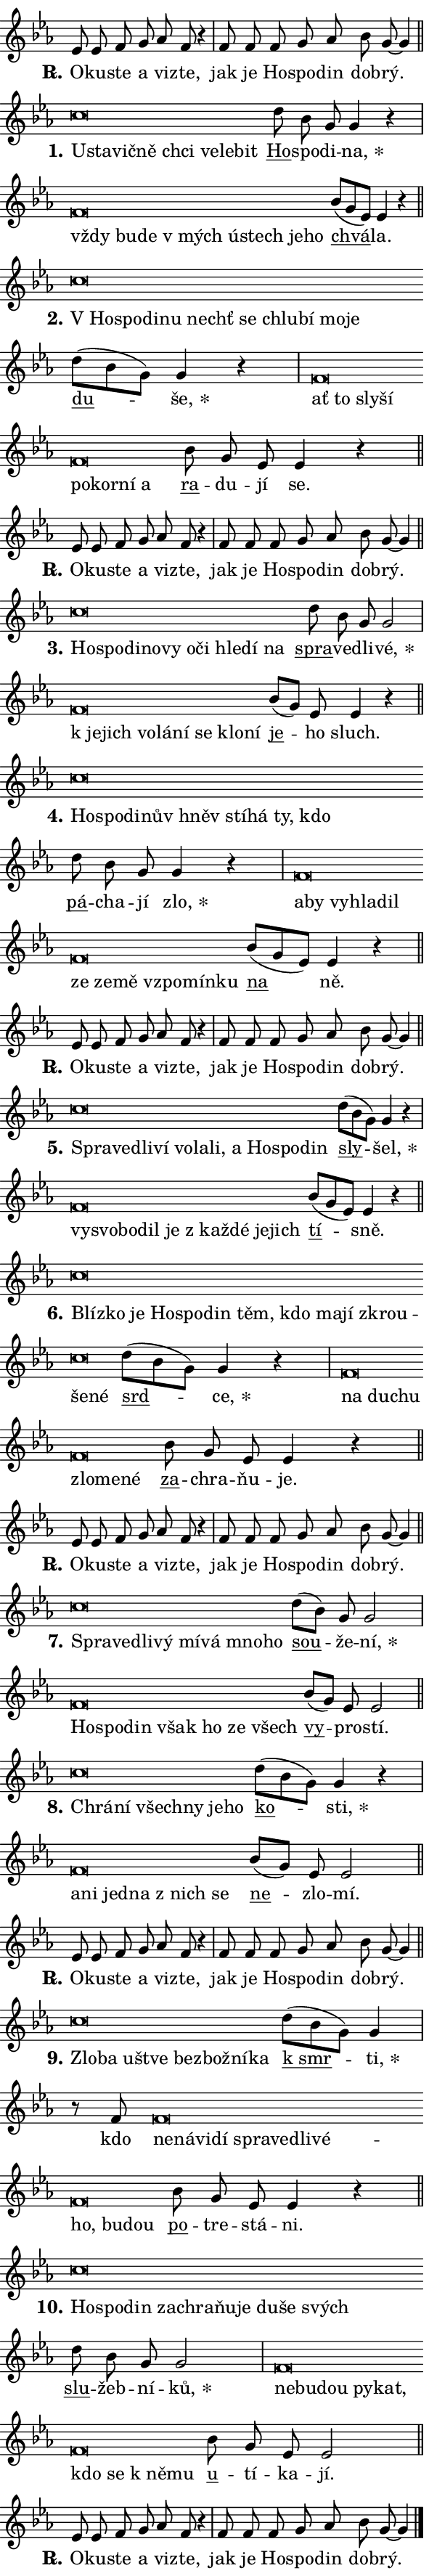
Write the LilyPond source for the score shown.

\version "2.24.0"
\header { tagline = "" }
\paper {
  indent = 0\cm
  top-margin = 0\cm
  right-margin = 0.13\cm % to fit lyric hyphens
  bottom-margin = 0\cm
  left-margin = 0\cm
  paper-width = 10\cm
  page-breaking = #ly:one-page-breaking
  system-system-spacing.basic-distance = #11
  score-system-spacing.basic-distance = #11
  ragged-last = ##f
}


%% Author: Thomas Morley
%% https://lists.gnu.org/archive/html/lilypond-user/2020-05/msg00002.html
#(define (line-position grob)
"Returns position of @var[grob} in current system:
   @code{'start}, if at first time-step
   @code{'end}, if at last time-step
   @code{'middle} otherwise
"
  (let* ((col (ly:item-get-column grob))
         (ln (ly:grob-object col 'left-neighbor))
         (rn (ly:grob-object col 'right-neighbor))
         (col-to-check-left (if (ly:grob? ln) ln col))
         (col-to-check-right (if (ly:grob? rn) rn col))
         (break-dir-left
           (and
             (ly:grob-property col-to-check-left 'non-musical #f)
             (ly:item-break-dir col-to-check-left)))
         (break-dir-right
           (and
             (ly:grob-property col-to-check-right 'non-musical #f)
             (ly:item-break-dir col-to-check-right))))
        (cond ((eqv? 1 break-dir-left) 'start)
              ((eqv? -1 break-dir-right) 'end)
              (else 'middle))))

#(define (tranparent-at-line-position vctor)
  (lambda (grob)
  "Relying on @code{line-position} select the relevant enry from @var{vctor}.
Used to determine transparency,"
    (case (line-position grob)
      ((end) (not (vector-ref vctor 0)))
      ((middle) (not (vector-ref vctor 1)))
      ((start) (not (vector-ref vctor 2))))))

noteHeadBreakVisibility =
#(define-music-function (break-visibility)(vector?)
"Makes @code{NoteHead}s transparent relying on @var{break-visibility}"
#{
  \override NoteHead.transparent =
    #(tranparent-at-line-position break-visibility)
#})

#(define delete-ledgers-for-transparent-note-heads
  (lambda (grob)
    "Reads whether a @code{NoteHead} is transparent.
If so this @code{NoteHead} is removed from @code{'note-heads} from
@var{grob}, which is supposed to be @code{LedgerLineSpanner}.
As a result ledgers are not printed for this @code{NoteHead}"
    (let* ((nhds-array (ly:grob-object grob 'note-heads))
           (nhds-list
             (if (ly:grob-array? nhds-array)
                 (ly:grob-array->list nhds-array)
                 '()))
           ;; Relies on the transparent-property being done before
           ;; Staff.LedgerLineSpanner.after-line-breaking is executed.
           ;; This is fragile ...
           (to-keep
             (remove
               (lambda (nhd)
                 (ly:grob-property nhd 'transparent #f))
               nhds-list)))
      ;; TODO find a better method to iterate over grob-arrays, similiar
      ;; to filter/remove etc for lists
      ;; For now rebuilt from scratch
      (set! (ly:grob-object grob 'note-heads)  '())
      (for-each
        (lambda (nhd)
          (ly:pointer-group-interface::add-grob grob 'note-heads nhd))
        to-keep))))

squashNotes = {
  \override NoteHead.X-extent = #'(-0.2 . 0.2)
  \override NoteHead.Y-extent = #'(-0.75 . 0)
  \override NoteHead.stencil =
    #(lambda (grob)
       (let ((pos (ly:grob-property grob 'staff-position)))
         (begin
           (if (< pos -7) (display "ERROR: Lower brevis then expected\n") (display ""))
           (if (<= pos -6) ly:text-interface::print ly:note-head::print))))
}
unSquashNotes = {
  \revert NoteHead.X-extent
  \revert NoteHead.Y-extent
  \revert NoteHead.stencil
}

hideNotes = \noteHeadBreakVisibility #begin-of-line-visible
unHideNotes = \noteHeadBreakVisibility #all-visible

% work-around for resetting accidentals
% https://lilypond.org/doc/v2.23/Documentation/notation/displaying-rhythms#unmetered-music
cadenzaMeasure = {
  \cadenzaOff
  \partial 1024 s1024
  \cadenzaOn
}

#(define-markup-command (accent layout props text) (markup?)
  "Underline accented syllable"
  (interpret-markup layout props
    #{\markup \override #'(offset . 4.3) \underline { #text }#}))

responsum = \markup \concat {
  "R" \hspace #-1.05 \path #0.1 #'((moveto 0 0.07) (lineto 0.9 0.8)) \hspace #0.05 "."
}

spaceSize = #0.6828661417322834 % exact space size for TeX Gyre Schola

\layout {
  \context {
    \Staff
    \remove "Time_signature_engraver"
    \override LedgerLineSpanner.after-line-breaking = #delete-ledgers-for-transparent-note-heads
  }
  \context {
    \Lyrics {
      \override LyricSpace.minimum-distance = \spaceSize
      \override LyricText.font-name = #"TeX Gyre Schola"
      \override LyricText.font-size = 1
      \override StanzaNumber.font-name = #"TeX Gyre Schola Bold"
      \override StanzaNumber.font-size = 1
    }
  }
  \context {
    \Score 
    \override NoteHead.text =
      #(lambda (grob) 
        (let ((pos (ly:grob-property grob 'staff-position)))
          #{\markup {
            \combine
              \halign #-0.55 \raise #(if (= pos -6) 0 0.5) \override #'(thickness . 2) \draw-line #'(3.2 . 0)
              \musicglyph "noteheads.sM1"
          }#}))
  }
}

% magnetic-lyrics.ily
%
%   written by
%     Jean Abou Samra <jean@abou-samra.fr>
%     Werner Lemberg <wl@gnu.org>
%
%   adapted by
%     Jiri Hon <jiri.hon@gmail.com>
%
% Version 2022-Apr-15

% https://www.mail-archive.com/lilypond-user@gnu.org/msg149350.html

#(define (Left_hyphen_pointer_engraver context)
   "Collect syllable-hyphen-syllable occurrences in lyrics and store
them in properties.  This engraver only looks to the left.  For
example, if the lyrics input is @code{foo -- bar}, it does the
following.

@itemize @bullet
@item
Set the @code{text} property of the @code{LyricHyphen} grob between
@q{foo} and @q{bar} to @code{foo}.

@item
Set the @code{left-hyphen} property of the @code{LyricText} grob with
text @q{foo} to the @code{LyricHyphen} grob between @q{foo} and
@q{bar}.
@end itemize

Use this auxiliary engraver in combination with the
@code{lyric-@/text::@/apply-@/magnetic-@/offset!} hook."
   (let ((hyphen #f)
         (text #f))
     (make-engraver
      (acknowledgers
       ((lyric-syllable-interface engraver grob source-engraver)
        (set! text grob)))
      (end-acknowledgers
       ((lyric-hyphen-interface engraver grob source-engraver)
        ;(when (not (grob::has-interface grob 'lyric-space-interface))
          (set! hyphen grob)));)
      ((stop-translation-timestep engraver)
       (when (and text hyphen)
         (ly:grob-set-object! text 'left-hyphen hyphen))
       (set! text #f)
       (set! hyphen #f)))))

#(define (lyric-text::apply-magnetic-offset! grob)
   "If the space between two syllables is less than the value in
property @code{LyricText@/.details@/.squash-threshold}, move the right
syllable to the left so that it gets concatenated with the left
syllable.

Use this function as a hook for
@code{LyricText@/.after-@/line-@/breaking} if the
@code{Left_@/hyphen_@/pointer_@/engraver} is active."
   (let ((hyphen (ly:grob-object grob 'left-hyphen #f)))
     (when hyphen
       (let ((left-text (ly:spanner-bound hyphen LEFT)))
         (when (grob::has-interface left-text 'lyric-syllable-interface)
           (let* ((common (ly:grob-common-refpoint grob left-text X))
                  (this-x-ext (ly:grob-extent grob common X))
                  (left-x-ext
                   (begin
                     ;; Trigger magnetism for left-text.
                     (ly:grob-property left-text 'after-line-breaking)
                     (ly:grob-extent left-text common X)))
                  ;; `delta` is the gap width between two syllables.
                  (delta (- (interval-start this-x-ext)
                            (interval-end left-x-ext)))
                  (details (ly:grob-property grob 'details))
                  (threshold (assoc-get 'squash-threshold details 0.2)))
             (when (< delta threshold)
               (let* (;; We have to manipulate the input text so that
                      ;; ligatures crossing syllable boundaries are not
                      ;; disabled.  For languages based on the Latin
                      ;; script this is essentially a beautification.
                      ;; However, for non-Western scripts it can be a
                      ;; necessity.
                      (lt (ly:grob-property left-text 'text))
                      (rt (ly:grob-property grob 'text))
                      (is-space (grob::has-interface hyphen 'lyric-space-interface))
                      (space (if is-space " " ""))
                      (extra-delta (if is-space spaceSize 0))
                      ;; Append new syllable.
                      (ltrt-space (if (and (string? lt) (string? rt))
                                (string-append lt space rt)
                                (make-concat-markup (list lt space rt))))
                      ;; Right-align `ltrt` to the right side.
                      (ltrt-space-markup (grob-interpret-markup
                               grob
                               (make-translate-markup
                                (cons (interval-length this-x-ext) 0)
                                (make-right-align-markup ltrt-space)))))
                 (begin
                   ;; Don't print `left-text`.
                   (ly:grob-set-property! left-text 'stencil #f)
                   ;; Set text and stencil (which holds all collected
                   ;; syllables so far) and shift it to the left.
                   (ly:grob-set-property! grob 'text ltrt-space)
                   (ly:grob-set-property! grob 'stencil ltrt-space-markup)
                   (ly:grob-translate-axis! grob (- (- delta extra-delta)) X))))))))))


#(define (lyric-hyphen::displace-bounds-first grob)
   ;; Make very sure this callback isn't triggered too early.
   (let ((left (ly:spanner-bound grob LEFT))
         (right (ly:spanner-bound grob RIGHT)))
     (ly:grob-property left 'after-line-breaking)
     (ly:grob-property right 'after-line-breaking)
     (ly:lyric-hyphen::print grob)))

squashThreshold = #0.4

\layout {
  \context {
    \Lyrics
    \consists #Left_hyphen_pointer_engraver
    \override LyricText.after-line-breaking =
      #lyric-text::apply-magnetic-offset!
    \override LyricHyphen.stencil = #lyric-hyphen::displace-bounds-first
    \override LyricText.details.squash-threshold = \squashThreshold
    \override LyricHyphen.minimum-distance = 0
    \override LyricHyphen.minimum-length = \squashThreshold
  }
}

squashText = \override LyricText.details.squash-threshold = 9999
unSquashText = \override LyricText.details.squash-threshold = \squashThreshold

leftText = \override LyricText.self-alignment-X = #LEFT
unLeftText = \revert LyricText.self-alignment-X

starOffset = #(lambda (grob) 
                (let ((x_offset (ly:self-alignment-interface::aligned-on-x-parent grob)))
                  (if (= x_offset 0) 0 (+ x_offset 1.2))))

star = #(define-music-function (syllable)(string?)
"Append star separator at the end of a syllable"
#{
  \once \override LyricText.X-offset = #starOffset
  \lyricmode { \markup {
    #syllable
    \override #'((font-name . "TeX Gyre Schola Bold")) \hspace #0.2 \lower #0.65 \larger "*"
  } }
#})

starAccent = #(define-music-function (syllable)(string?)
"Append star separator at the end of a syllable and make accent"
#{
  \once \override LyricText.X-offset = #starOffset
  \lyricmode { \markup {
    \accent #syllable
    \override #'((font-name . "TeX Gyre Schola Bold")) \hspace #0.2 \lower #0.65 \larger "*"
  } }
#})

breath = #(define-music-function (syllable)(string?)
"Append breathing indicator at the end of a syllable"
#{
  \lyricmode { \markup { #syllable "+" } }
#})

optionalBreath = #(define-music-function (syllable)(string?)
"Append optional breathing indicator at the end of a syllable"
#{
  \lyricmode { \markup { #syllable "(+)" } }
#})


\score {
    <<
        \new Voice = "melody" { \cadenzaOn \key es \major \relative { es'8 es f g as f r4 \cadenzaMeasure \bar "|" f8 f \bar "" f g as \bar "" bes g~ g4 \cadenzaMeasure \bar "||" \break } }
        \new Lyrics \lyricsto "melody" { \lyricmode { \set stanza = \responsum
O -- ku -- ste a vi -- zte, jak je Ho -- spo -- din dob -- rý. } }
    >>
    \layout {}
}

\score {
    <<
        \new Voice = "melody" { \cadenzaOn \key es \major \relative { \squashNotes c''\breve*1/16 \hideNotes \breve*1/16 \bar "" \breve*1/16 \bar "" \breve*1/16 \bar "" \breve*1/16 \bar "" \breve*1/16 \bar "" \breve*1/16 \breve*1/16 \bar "" \unHideNotes \unSquashNotes \bar "" d8 bes g g4 r \cadenzaMeasure \bar "|" \squashNotes f\breve*1/16 \hideNotes \breve*1/16 \bar "" \breve*1/16 \bar "" \breve*1/16 \bar "" \breve*1/16 \bar "" \breve*1/16 \bar "" \breve*1/16 \breve*1/16 \bar "" \unHideNotes \unSquashNotes \bar "" bes8[( g es)] es4 r \cadenzaMeasure \bar "||" \break } }
        \new Lyrics \lyricsto "melody" { \lyricmode { \set stanza = "1."
\leftText U -- \squashText sta -- vič -- ně chci ve -- le -- bit \unLeftText \unSquashText \markup \accent Ho -- spo -- di -- \star na, \leftText vždy \squashText bu -- de "v mých" ú -- stech je -- ho \unLeftText \unSquashText \markup \accent chvá -- la. } }
    >>
    \layout {}
}

\score {
    <<
        \new Voice = "melody" { \cadenzaOn \key es \major \relative { \squashNotes c''\breve*1/16 \hideNotes \breve*1/16 \bar "" \breve*1/16 \bar "" \breve*1/16 \bar "" \breve*1/16 \bar "" \breve*1/16 \bar "" \breve*1/16 \bar "" \breve*1/16 \bar "" \breve*1/16 \breve*1/16 \bar "" \unHideNotes \unSquashNotes \bar "" d8[( bes g)] g4 r \cadenzaMeasure \bar "|" \squashNotes f\breve*1/16 \hideNotes \breve*1/16 \bar "" \breve*1/16 \bar "" \breve*1/16 \bar "" \breve*1/16 \bar "" \breve*1/16 \bar "" \breve*1/16 \breve*1/16 \bar "" \unHideNotes \unSquashNotes \bar "" bes8 g es es4 r \cadenzaMeasure \bar "||" \break } }
        \new Lyrics \lyricsto "melody" { \lyricmode { \set stanza = "2."
\leftText "V Ho" -- \squashText spo -- di -- nu nechť se chlu -- bí mo -- je \unLeftText \unSquashText \markup \accent du -- \star še, \leftText ať \squashText to sly -- ší po -- kor -- ní a \unLeftText \unSquashText \markup \accent ra -- du -- jí se. } }
    >>
    \layout {}
}

\score {
    <<
        \new Voice = "melody" { \cadenzaOn \key es \major \relative { es'8 es f g as f r4 \cadenzaMeasure \bar "|" f8 f \bar "" f g as \bar "" bes g~ g4 \cadenzaMeasure \bar "||" \break } }
        \new Lyrics \lyricsto "melody" { \lyricmode { \set stanza = \responsum
O -- ku -- ste a vi -- zte, jak je Ho -- spo -- din dob -- rý. } }
    >>
    \layout {}
}

\score {
    <<
        \new Voice = "melody" { \cadenzaOn \key es \major \relative { \squashNotes c''\breve*1/16 \hideNotes \breve*1/16 \bar "" \breve*1/16 \bar "" \breve*1/16 \bar "" \breve*1/16 \bar "" \breve*1/16 \bar "" \breve*1/16 \bar "" \breve*1/16 \bar "" \breve*1/16 \breve*1/16 \bar "" \unHideNotes \unSquashNotes \bar "" d8 bes g g2 \cadenzaMeasure \bar "|" \squashNotes f\breve*1/16 \hideNotes \breve*1/16 \bar "" \breve*1/16 \bar "" \breve*1/16 \bar "" \breve*1/16 \bar "" \breve*1/16 \bar "" \breve*1/16 \breve*1/16 \bar "" \unHideNotes \unSquashNotes \bar "" bes8[( g)] es es4 r \cadenzaMeasure \bar "||" \break } }
        \new Lyrics \lyricsto "melody" { \lyricmode { \set stanza = "3."
\leftText Ho -- \squashText spo -- di -- no -- vy o -- či hle -- dí na \unLeftText \unSquashText \markup \accent spra -- ve -- dli -- \star vé, \leftText "k je" -- \squashText jich vo -- lá -- ní se klo -- ní \unLeftText \unSquashText \markup \accent je -- ho sluch. } }
    >>
    \layout {}
}

\score {
    <<
        \new Voice = "melody" { \cadenzaOn \key es \major \relative { \squashNotes c''\breve*1/16 \hideNotes \breve*1/16 \bar "" \breve*1/16 \bar "" \breve*1/16 \bar "" \breve*1/16 \bar "" \breve*1/16 \bar "" \breve*1/16 \bar "" \breve*1/16 \breve*1/16 \bar "" \unHideNotes \unSquashNotes \bar "" d8 bes g g4 r \cadenzaMeasure \bar "|" \squashNotes f\breve*1/16 \hideNotes \breve*1/16 \bar "" \breve*1/16 \bar "" \breve*1/16 \bar "" \breve*1/16 \bar "" \breve*1/16 \bar "" \breve*1/16 \bar "" \breve*1/16 \bar "" \breve*1/16 \bar "" \breve*1/16 \breve*1/16 \bar "" \unHideNotes \unSquashNotes \bar "" bes8[( g es)] es4 r \cadenzaMeasure \bar "||" \break } }
        \new Lyrics \lyricsto "melody" { \lyricmode { \set stanza = "4."
\leftText Ho -- \squashText spo -- di -- nův hněv stí -- há ty, kdo \unLeftText \unSquashText \markup \accent pá -- cha -- jí \star zlo, \leftText a -- \squashText by vy -- hla -- dil ze ze -- mě vzpo -- mín -- ku \unLeftText \unSquashText \markup \accent na ně. } }
    >>
    \layout {}
}

\score {
    <<
        \new Voice = "melody" { \cadenzaOn \key es \major \relative { es'8 es f g as f r4 \cadenzaMeasure \bar "|" f8 f \bar "" f g as \bar "" bes g~ g4 \cadenzaMeasure \bar "||" \break } }
        \new Lyrics \lyricsto "melody" { \lyricmode { \set stanza = \responsum
O -- ku -- ste a vi -- zte, jak je Ho -- spo -- din dob -- rý. } }
    >>
    \layout {}
}

\score {
    <<
        \new Voice = "melody" { \cadenzaOn \key es \major \relative { \squashNotes c''\breve*1/16 \hideNotes \breve*1/16 \bar "" \breve*1/16 \bar "" \breve*1/16 \bar "" \breve*1/16 \bar "" \breve*1/16 \bar "" \breve*1/16 \bar "" \breve*1/16 \bar "" \breve*1/16 \bar "" \breve*1/16 \breve*1/16 \bar "" \unHideNotes \unSquashNotes \bar "" d8[( bes g)] g4 r \cadenzaMeasure \bar "|" \squashNotes f\breve*1/16 \hideNotes \breve*1/16 \bar "" \breve*1/16 \bar "" \breve*1/16 \bar "" \breve*1/16 \bar "" \breve*1/16 \bar "" \breve*1/16 \bar "" \breve*1/16 \breve*1/16 \bar "" \unHideNotes \unSquashNotes \bar "" bes8[( g es)] es4 r \cadenzaMeasure \bar "||" \break } }
        \new Lyrics \lyricsto "melody" { \lyricmode { \set stanza = "5."
\leftText Spra -- \squashText ve -- dli -- ví vo -- la -- li, a Ho -- spo -- din \unLeftText \unSquashText \markup \accent sly -- \star šel, \leftText vy -- \squashText svo -- bo -- dil je "z kaž" -- dé je -- jich \unLeftText \unSquashText \markup \accent tí -- sně. } }
    >>
    \layout {}
}

\score {
    <<
        \new Voice = "melody" { \cadenzaOn \key es \major \relative { \squashNotes c''\breve*1/16 \hideNotes \breve*1/16 \bar "" \breve*1/16 \bar "" \breve*1/16 \bar "" \breve*1/16 \bar "" \breve*1/16 \bar "" \breve*1/16 \bar "" \breve*1/16 \bar "" \breve*1/16 \bar "" \breve*1/16 \bar "" \breve*1/16 \bar "" \breve*1/16 \breve*1/16 \bar "" \unHideNotes \unSquashNotes \bar "" d8[( bes g)] g4 r \cadenzaMeasure \bar "|" \squashNotes f\breve*1/16 \hideNotes \breve*1/16 \bar "" \breve*1/16 \bar "" \breve*1/16 \bar "" \breve*1/16 \breve*1/16 \bar "" \unHideNotes \unSquashNotes \bar "" bes8 g es es4 r \cadenzaMeasure \bar "||" \break } }
        \new Lyrics \lyricsto "melody" { \lyricmode { \set stanza = "6."
\leftText Blíz -- \squashText ko je Ho -- spo -- din těm, kdo ma -- jí zkrou -- še -- né \unLeftText \unSquashText \markup \accent srd -- \star ce, \leftText na \squashText du -- chu zlo -- me -- né \unLeftText \unSquashText \markup \accent za -- chra -- ňu -- je. } }
    >>
    \layout {}
}

\score {
    <<
        \new Voice = "melody" { \cadenzaOn \key es \major \relative { es'8 es f g as f r4 \cadenzaMeasure \bar "|" f8 f \bar "" f g as \bar "" bes g~ g4 \cadenzaMeasure \bar "||" \break } }
        \new Lyrics \lyricsto "melody" { \lyricmode { \set stanza = \responsum
O -- ku -- ste a vi -- zte, jak je Ho -- spo -- din dob -- rý. } }
    >>
    \layout {}
}

\score {
    <<
        \new Voice = "melody" { \cadenzaOn \key es \major \relative { \squashNotes c''\breve*1/16 \hideNotes \breve*1/16 \bar "" \breve*1/16 \bar "" \breve*1/16 \bar "" \breve*1/16 \bar "" \breve*1/16 \bar "" \breve*1/16 \breve*1/16 \bar "" \unHideNotes \unSquashNotes \bar "" d8[( bes)] g g2 \cadenzaMeasure \bar "|" \squashNotes f\breve*1/16 \hideNotes \breve*1/16 \bar "" \breve*1/16 \bar "" \breve*1/16 \bar "" \breve*1/16 \bar "" \breve*1/16 \breve*1/16 \bar "" \unHideNotes \unSquashNotes \bar "" bes8[( g)] es es2 \cadenzaMeasure \bar "||" \break } }
        \new Lyrics \lyricsto "melody" { \lyricmode { \set stanza = "7."
\leftText Spra -- \squashText ve -- dli -- vý mí -- vá mno -- ho \unLeftText \unSquashText \markup \accent sou -- že -- \star ní, \leftText Ho -- \squashText spo -- din však ho ze všech \unLeftText \unSquashText \markup \accent vy -- pro -- stí. } }
    >>
    \layout {}
}

\score {
    <<
        \new Voice = "melody" { \cadenzaOn \key es \major \relative { \squashNotes c''\breve*1/16 \hideNotes \breve*1/16 \bar "" \breve*1/16 \bar "" \breve*1/16 \bar "" \breve*1/16 \breve*1/16 \bar "" \unHideNotes \unSquashNotes \bar "" d8[( bes g)] g4 r \cadenzaMeasure \bar "|" \squashNotes f\breve*1/16 \hideNotes \breve*1/16 \bar "" \breve*1/16 \bar "" \breve*1/16 \bar "" \breve*1/16 \breve*1/16 \bar "" \unHideNotes \unSquashNotes \bar "" bes8[( g)] es es2 \cadenzaMeasure \bar "||" \break } }
        \new Lyrics \lyricsto "melody" { \lyricmode { \set stanza = "8."
\leftText Chrá -- \squashText ní všech -- ny je -- ho \unLeftText \unSquashText \markup \accent ko -- \star sti, \leftText a -- \squashText ni jed -- na "z nich" se \unLeftText \unSquashText \markup \accent ne -- zlo -- mí. } }
    >>
    \layout {}
}

\score {
    <<
        \new Voice = "melody" { \cadenzaOn \key es \major \relative { es'8 es f g as f r4 \cadenzaMeasure \bar "|" f8 f \bar "" f g as \bar "" bes g~ g4 \cadenzaMeasure \bar "||" \break } }
        \new Lyrics \lyricsto "melody" { \lyricmode { \set stanza = \responsum
O -- ku -- ste a vi -- zte, jak je Ho -- spo -- din dob -- rý. } }
    >>
    \layout {}
}

\score {
    <<
        \new Voice = "melody" { \cadenzaOn \key es \major \relative { \squashNotes c''\breve*1/16 \hideNotes \breve*1/16 \bar "" \breve*1/16 \bar "" \breve*1/16 \bar "" \breve*1/16 \bar "" \breve*1/16 \bar "" \breve*1/16 \breve*1/16 \bar "" \unHideNotes \unSquashNotes \bar "" d8[( bes g)] g4 \cadenzaMeasure \bar "|" r8 f8 \squashNotes f\breve*1/16 \hideNotes \breve*1/16 \bar "" \breve*1/16 \bar "" \breve*1/16 \bar "" \breve*1/16 \bar "" \breve*1/16 \bar "" \breve*1/16 \bar "" \breve*1/16 \bar "" \breve*1/16 \bar "" \breve*1/16 \breve*1/16 \bar "" \unHideNotes \unSquashNotes \bar "" bes8 g es es4 r \cadenzaMeasure \bar "||" \break } }
        \new Lyrics \lyricsto "melody" { \lyricmode { \set stanza = "9."
\leftText Zlo -- \squashText ba ušt -- ve bez -- bož -- ní -- ka \unLeftText \unSquashText \markup \accent "k smr" -- \star ti, kdo \leftText ne -- \squashText ná -- vi -- dí spra -- ve -- dli -- vé -- ho, bu -- dou \unLeftText \unSquashText \markup \accent po -- tre -- stá -- ni. } }
    >>
    \layout {}
}

\score {
    <<
        \new Voice = "melody" { \cadenzaOn \key es \major \relative { \squashNotes c''\breve*1/16 \hideNotes \breve*1/16 \bar "" \breve*1/16 \bar "" \breve*1/16 \bar "" \breve*1/16 \bar "" \breve*1/16 \bar "" \breve*1/16 \bar "" \breve*1/16 \bar "" \breve*1/16 \breve*1/16 \bar "" \unHideNotes \unSquashNotes \bar "" d8 bes g g2 \cadenzaMeasure \bar "|" \squashNotes f\breve*1/16 \hideNotes \breve*1/16 \bar "" \breve*1/16 \bar "" \breve*1/16 \bar "" \breve*1/16 \bar "" \breve*1/16 \bar "" \breve*1/16 \bar "" \breve*1/16 \breve*1/16 \bar "" \unHideNotes \unSquashNotes \bar "" bes8 g es es2 \cadenzaMeasure \bar "||" \break } }
        \new Lyrics \lyricsto "melody" { \lyricmode { \set stanza = "10."
\leftText Ho -- \squashText spo -- din za -- chra -- ňu -- je du -- še svých \unLeftText \unSquashText \markup \accent slu -- žeb -- ní -- \star ků, \leftText ne -- \squashText bu -- dou py -- kat, kdo se "k ně" -- mu \unLeftText \unSquashText \markup \accent u -- tí -- ka -- jí. } }
    >>
    \layout {}
}

\score {
    <<
        \new Voice = "melody" { \cadenzaOn \key es \major \relative { es'8 es f g as f r4 \cadenzaMeasure \bar "|" f8 f \bar "" f g as \bar "" bes g~ g4 \cadenzaMeasure \bar "||" \break } \bar "|." }
        \new Lyrics \lyricsto "melody" { \lyricmode { \set stanza = \responsum
O -- ku -- ste a vi -- zte, jak je Ho -- spo -- din dob -- rý. } }
    >>
    \layout {}
}
